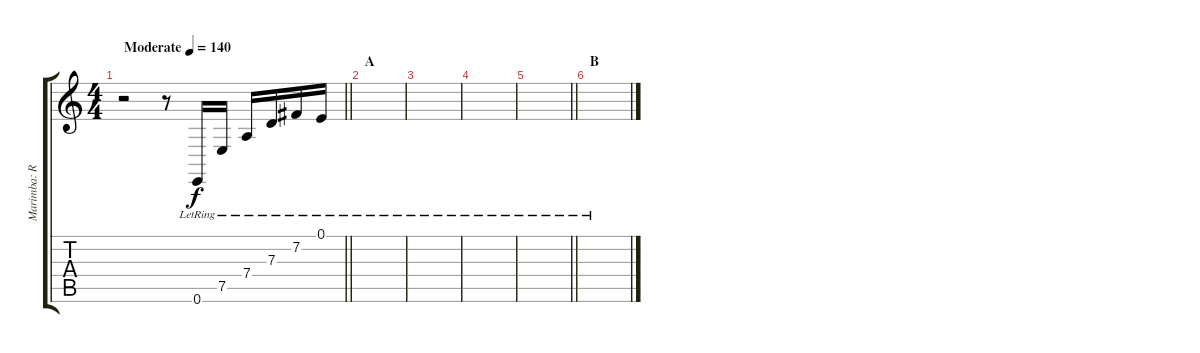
\track ("Marimba: Ray Cooper" "Marimba: R") {instrument marimba}
\staff {score tabs}
\tuning (E4 B3 G3 D3 A2 E2) {hide}
\ts (4 4)
\tempo (140 "Moderate")
\clef g2
\barLineRight lightlight
\ks c
r.2{dy f instrument reversecymbal} r.8 0.6{lr}.16 7.5{lr}.16 7.4{lr}.16 7.3{lr}.16 7.2{lr}.16 0.1{lr}.16 |
\section ("" "A")
|
|
|
\barLineRight lightlight
|
\section ("" "B")
